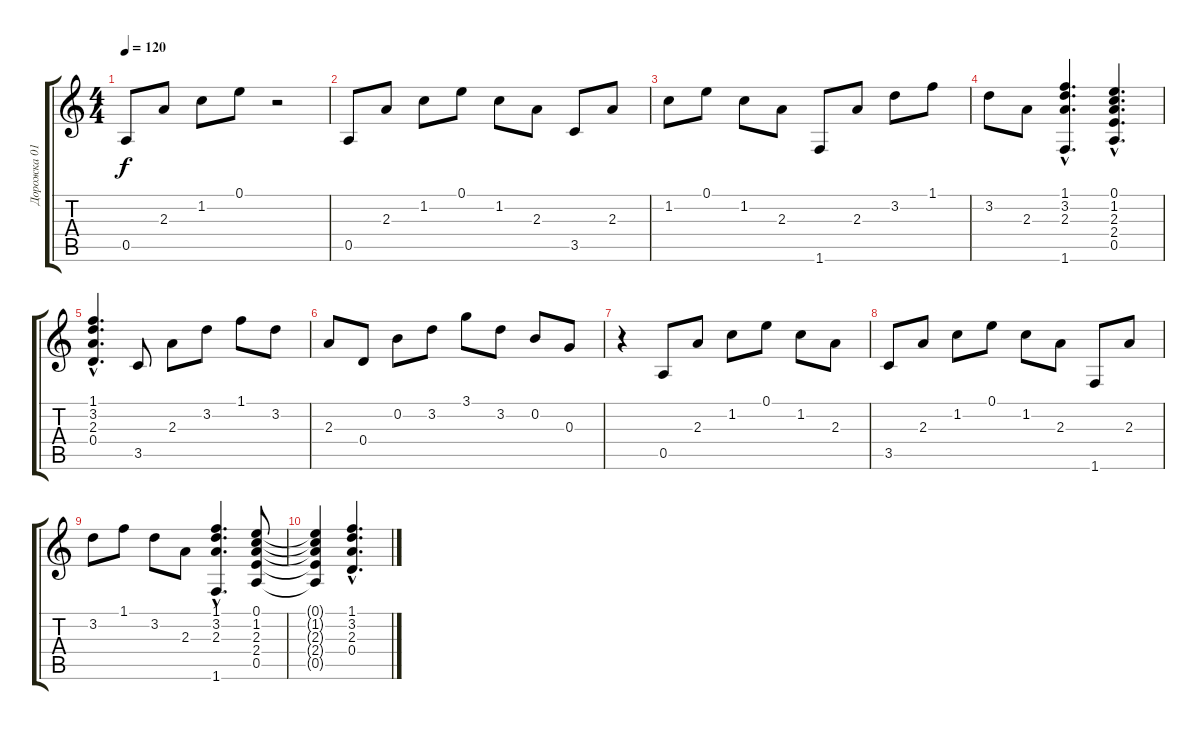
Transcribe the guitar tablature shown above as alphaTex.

\track ("Дорожка 01" "Дорожка 01") {instrument acousticguitarsteel}
\staff {score tabs}
\tuning (E4 B3 G3 D3 A2 E2) {hide}
\ts (4 4)
\tempo 120
\clef g2
\ks c
0.5.8{dy f} 2.3.8 1.2.8 0.1.8 r.2 |
0.5.8 2.3.8 1.2.8 0.1.8 1.2.8 2.3.8 3.5.8 2.3.8 |
1.2.8 0.1.8 1.2.8 2.3.8 1.6.8 2.3.8 3.2.8 1.1.8 |
3.2.8 2.3.8 (1.1{hac} 3.2{hac} 2.3{hac} 1.6{hac}).4{d} (0.1{hac} 1.2{hac} 2.3{hac} 2.4{hac} 0.5{hac}).4{d} |
(1.1{hac} 3.2{hac} 2.3{hac} 0.4{hac}).4{d} 3.5.8 2.3.8 3.2.8 1.1.8 3.2.8 |
2.3.8 0.4.8 0.2.8 3.2.8 3.1.8 3.2.8 0.2.8 0.3.8 |
r.4 0.5.8 2.3.8 1.2.8 0.1.8 1.2.8 2.3.8 |
3.5.8 2.3.8 1.2.8 0.1.8 1.2.8 2.3.8 1.6.8 2.3.8 |
3.2.8 1.1.8 3.2.8 2.3.8 (1.1{hac} 3.2{hac} 2.3{hac} 1.6{hac}).4{d} (0.1 1.2 2.3 2.4 0.5).8 |
(0.1{t} 1.2{t} 2.3{t} 2.4{t} 0.5{t}).4 (1.1{hac} 3.2{hac} 2.3{hac} 0.4{hac}).4{d}
